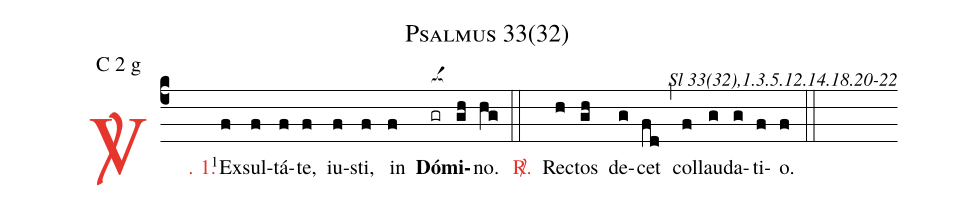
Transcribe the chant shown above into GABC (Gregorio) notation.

name: Psalmus 33(32);
mode: C 2 g;
commentary: Sl 33(32),1.3.5.12.14.18.20-22;
%%
(c4)

<c><sp>V/</sp>. 1.</c>() <v>\VSup{1}</v>Ex(f)sul(f)tá(f)te,(f) iu(f)sti,(f) in(f) <b>Dó</b>(gr[ocba:1{])<b>mi</b>(gh[ocba:0}])no.(hg)

(::)

<nlba><c><sp>R/</sp>.</c>() Rec</nlba>(h)tos(gh) de(g)cet(fd) (,) col(f)lau(g)da(g)ti(f)o.(f)

(::)
